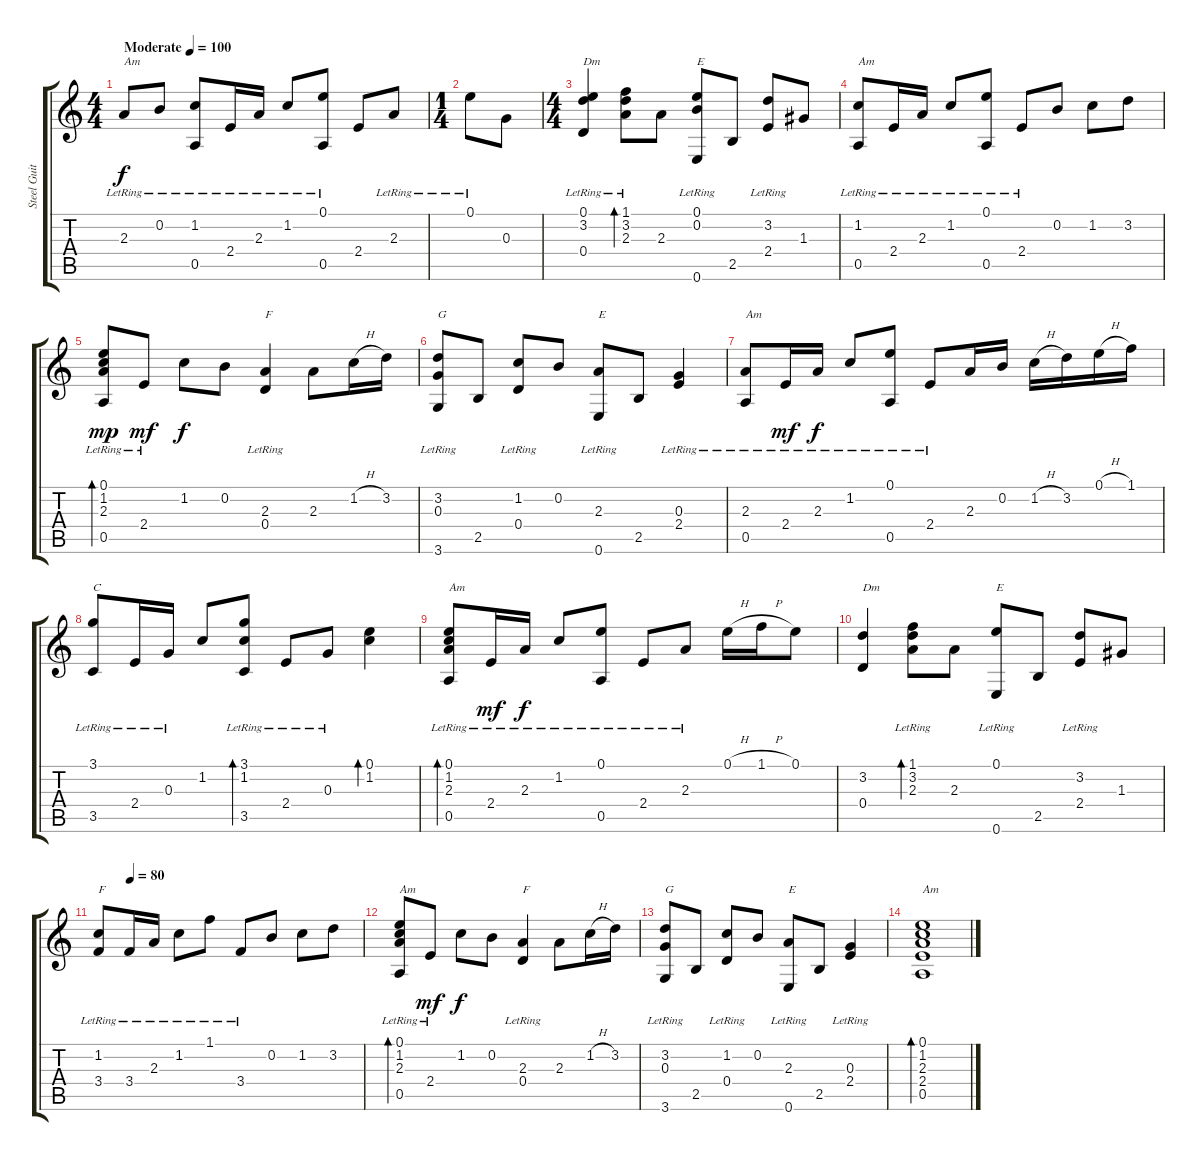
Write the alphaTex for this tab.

\track ("Steel Guitar" "Steel Guit") {instrument acousticguitarsteel}
\staff {score tabs}
\tuning (E4 B3 G3 D3 A2 E2) {hide}
\ts (4 4)
\tempo (100 "Moderate")
\clef g2
\ks c
2.3{lr}.8{txt "Am" dy f instrument acousticguitarsteel} 0.2{lr}.8 (1.2{lr} 0.5{lr}).8 2.4{lr}.16 2.3{lr}.16 1.2{lr}.8 (0.1{lr} 0.5{lr}).8 2.4.8 2.3{lr}.8 |
\ts (1 4)
0.1{lr}.8 0.3.8 |
\ts (4 4)
(0.1{lr} 3.2{lr} 0.4{lr}).4{txt "Dm"} (1.1{lr} 3.2{lr} 2.3{lr}).8{bd 240} 2.3.8 (0.1{lr} 0.2 0.6).8{txt "E"} 2.5.8 (3.2{lr} 2.4).8 1.3.8 |
(1.2{lr} 0.5{lr}).8{txt "Am"} 2.4{lr}.16 2.3{lr}.16 1.2{lr}.8 (0.1{lr} 0.5{lr}).8 2.4{lr}.8 0.2.8 1.2.8 3.2.8 |
(0.1{lr} 1.2{lr} 2.3{lr} 0.5{lr}).8{bd 240 dy mp} 2.4{lr}.8{dy mf} 1.2.8{dy f} 0.2.8 (2.3{lr} 0.4{lr}).4{txt "F"} 2.3.8 1.2{h}.16 3.2.16 |
(3.2{lr} 0.3{lr} 3.6).8{txt "G"} 2.5.8 (1.2 0.4{lr}).8 0.2.8 (2.3{lr} 0.6).8{txt "E"} 2.5.8 (0.3{lr} 2.4).4 |
(2.3{lr} 0.5{lr}).8{txt "Am"} 2.4{lr}.16{dy mf} 2.3{lr}.16{dy f} 1.2{lr}.8 (0.1{lr} 0.5{lr}).8 2.4{lr}.8 2.3.16 0.2.16 1.2{h}.16 3.2.16 0.1{h}.16 1.1.16 |
(3.1{lr} 3.5{lr}).8{txt "C"} 2.4{lr}.16 0.3{lr}.16 1.2.8 (3.1{lr} 1.2{lr} 3.5).8{bd 240} 2.4{lr}.8 0.3{lr}.8 (0.1 1.2).4{bd 240} |
(0.1{lr} 1.2{lr} 2.3{lr} 0.5{lr}).8{bd 240 txt "Am"} 2.4{lr}.16{dy mf} 2.3{lr}.16{dy f} 1.2{lr}.8 (0.1{lr} 0.5{lr}).8 2.4{lr}.8 2.3{lr}.8 0.1{h}.16 1.1{h}.16 0.1.8 |
(3.2 0.4).4{txt "Dm"} (1.1{lr} 3.2{lr} 2.3).8{bd 240} 2.3.8 (0.1{lr} 0.6).8{txt "E"} 2.5.8 (3.2{lr} 2.4).8 1.3.8 |
\tempo (80 0.125)
(1.2{lr} 3.4{lr}).8{txt "F"} 3.4{lr}.16 2.3{lr}.16 1.2{lr}.8 1.1{lr}.8 3.4{lr}.8 0.2.8 1.2.8 3.2.8 |
(0.1{lr} 1.2{lr} 2.3{lr} 0.5{lr}).8{bd 240 txt "Am"} 2.4{lr}.8{dy mf} 1.2.8{dy f} 0.2.8 (2.3 0.4{lr}).4{txt "F"} 2.3.8 1.2{h}.16 3.2.16 |
(3.2{lr} 0.3{lr} 3.6).8{txt "G"} 2.5.8 (1.2 0.4{lr}).8 0.2.8 (2.3{lr} 0.6).8{txt "E"} 2.5.8 (0.3{lr} 2.4).4 |
(0.1 1.2 2.3 2.4 0.5).1{bd 240 txt "Am"}
